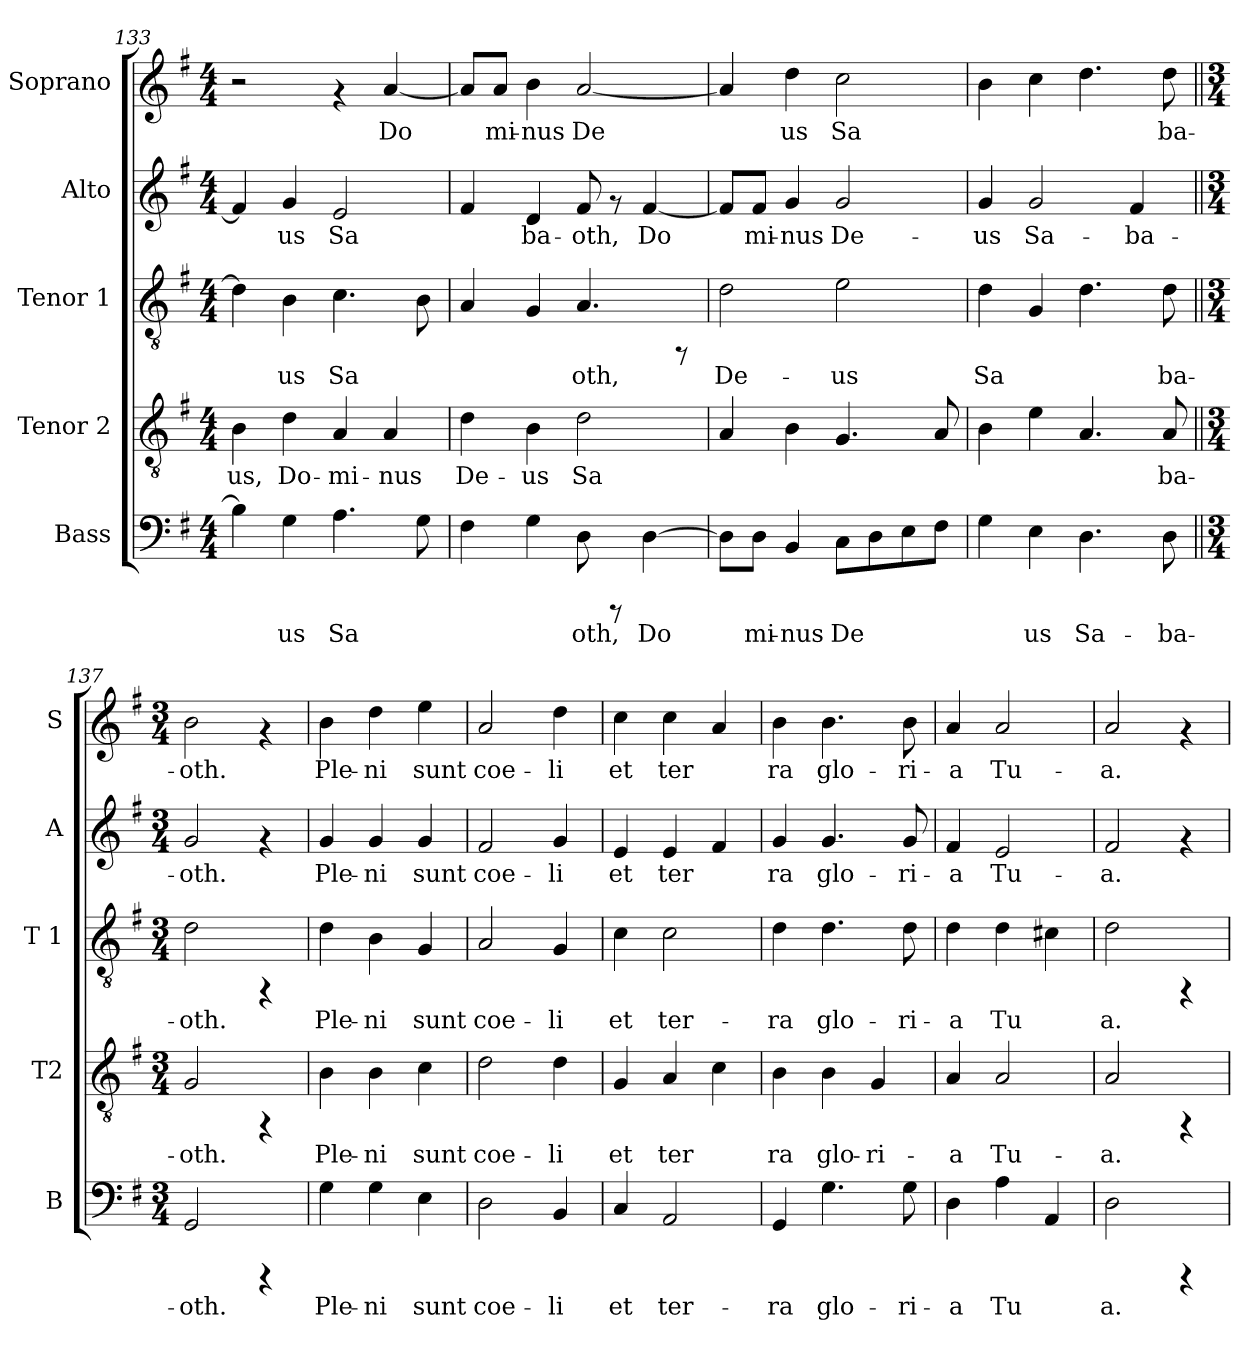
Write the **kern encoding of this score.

**kern	**text	**kern	**text	**kern	**text	**kern	**text	**kern	**text
*part5	*part5	*part4	*part4	*part3	*part3	*part2	*part2	*part1	*part1
*staff5	*staff5	*staff4	*staff4	*staff3	*staff3	*staff2	*staff2	*staff1	*staff1
*I"Bass	*	*I"Tenor 2	*	*I"Tenor 1	*	*I"Alto	*	*I"Soprano	*
*I'B	*	*I'T2	*	*I'T 1	*	*I'A	*	*I'S	*
*clefF4	*	*clefGv2	*	*clefGv2	*	*clefG2	*	*clefG2	*
*k[f#]	*	*k[f#]	*	*k[f#]	*	*k[f#]	*	*k[f#]	*
*G:	*	*G:	*	*G:	*	*G:	*	*G:	*
*M4/4	*	*M4/4	*	*M4/4	*	*M4/4	*	*M4/4	*
=133	=133	=133	=133	=133	=133	=133	=133	=133	=133
!	!LO:LY:b:cj	!	!LO:LY:b:cj	!	!LO:LY:b:cj	!	!LO:LY:b:cj	!	!
4B\]	--	4B\	-us,	4d\]	--	4f#/]	--	2r	.
!	!LO:LY:b:cj	!	!LO:LY:b:cj	!	!LO:LY:b:cj	!	!LO:LY:b:cj	!	!
4G\	-us	4d\	Do-	4B\	-us	4g/	-us	.	.
!	!LO:LY:b:cj	!	!LO:LY:b:cj	!	!LO:LY:b:cj	!	!LO:LY:b:cj	!	!
4.A\	Sa-	4A/	-mi-	4.c\	Sa-	2e/	Sa-	4rf	.
!	!	!	!LO:LY:b:cj	!	!	!	!	!	!LO:LY:b:cj
.	.	4A/	-nus	.	.	.	.	[<4a/	Do-
!	!LO:LY:b:cj	!	!	!	!LO:LY:b:cj	!	!	!	!
8G\	--	.	.	8B\	--	.	.	.	.
=134	=134	=134	=134	=134	=134	=134	=134	=134	=134
!	!LO:LY:b:cj	!	!LO:LY:b:cj	!	!LO:LY:b:cj	!	!LO:LY:b:cj	!	!LO:LY:b:cj
4F#\	--	4d\	De-	4A/	--	4f#/	--	8a/L]	--
!	!	!	!	!	!	!	!	!	!LO:LY:b:cj
.	.	.	.	.	.	.	.	8a/J	-mi-
!	!LO:LY:b:cj	!	!LO:LY:b:cj	!	!LO:LY:b:cj	!	!LO:LY:b:cj	!	!LO:LY:b:cj
4G\	--	4B\	-us	4G/	--	4d/	-ba-	4b\	-nus
!	!LO:LY:b:cj	!	!LO:LY:b:cj	!	!LO:LY:b:cj	!	!LO:LY:b:cj	!	!LO:LY:b:cj
8D\	-oth,	2d\	Sa-	4.A/	-oth,	8f#/	-oth,	[<2a/	De-
8rCCC	.	.	.	.	.	8rf	.	.	.
!	!LO:LY:b:cj	!	!	!	!	!	!LO:LY:b:cj	!	!
[>4D\	Do-	.	.	.	.	[<4f#/	Do-	.	.
.	.	.	.	8rFF	.	.	.	.	.
=135	=135	=135	=135	=135	=135	=135	=135	=135	=135
!	!LO:LY:b:cj	!	!LO:LY:b:cj	!	!LO:LY:b:cj	!	!LO:LY:b:cj	!	!LO:LY:b:cj
8D\L]	--	4A/	--	2d\	De-	8f#/L]	--	4a/]	--
!	!LO:LY:b:cj	!	!	!	!	!	!LO:LY:b:cj	!	!
8D\J	-mi-	.	.	.	.	8f#/J	-mi-	.	.
!	!LO:LY:b:cj	!	!LO:LY:b:cj	!	!	!	!LO:LY:b:cj	!	!LO:LY:b:cj
4BB/	-nus	4B\	--	.	.	4g/	-nus	4dd\	-us
!	!LO:LY:b:cj	!	!LO:LY:b:cj	!	!LO:LY:b:cj	!	!LO:LY:b:cj	!	!LO:LY:b:cj
8C\L	De-	4.G/	--	2e\	-us	2g/	De-	2cc\	Sa-
!	!LO:LY:b:cj	!	!	!	!	!	!	!	!
8D\	--	.	.	.	.	.	.	.	.
!	!LO:LY:b:cj	!	!	!	!	!	!	!	!
8E\	--	.	.	.	.	.	.	.	.
!	!LO:LY:b:cj	!	!LO:LY:b:cj	!	!	!	!	!	!
8F#\J	--	8A/	--	.	.	.	.	.	.
!!LO:PB:g=z
=136	=136	=136	=136	=136	=136	=136	=136	=136	=136
!	!LO:LY:b:cj	!	!LO:LY:b:cj	!	!LO:LY:b:cj	!	!LO:LY:b:cj	!	!LO:LY:b:cj
4G\	--	4B\	--	4d\	Sa-	4g/	-us	4b\	--
!	!LO:LY:b:cj	!	!LO:LY:b:cj	!	!LO:LY:b:cj	!	!LO:LY:b:cj	!	!LO:LY:b:cj
4E\	-us	4e\	--	4G/	--	2g/	Sa-	4cc\	--
!	!LO:LY:b:cj	!	!LO:LY:b:cj	!	!LO:LY:b:cj	!	!	!	!LO:LY:b:cj
4.D\	Sa-	4.A/	--	4.d\	--	.	.	4.dd\	--
!	!	!	!	!	!	!	!LO:LY:b:cj	!	!
.	.	.	.	.	.	4f#/	-ba-	.	.
!	!LO:LY:b:cj	!	!LO:LY:b:cj	!	!LO:LY:b:cj	!	!	!	!LO:LY:b:cj
8D\	-ba-	8A/	-ba-	8d\	-ba-	.	.	8dd\	-ba-
=137||	=137||	=137||	=137||	=137||	=137||	=137||	=137||	=137||	=137||
*M3/4	*	*M3/4	*	*M3/4	*	*M3/4	*	*M3/4	*
!	!LO:LY:b:cj	!	!LO:LY:b:cj	!	!LO:LY:b:cj	!	!LO:LY:b:cj	!	!LO:LY:b:cj
2GG/	-oth.	2G/	-oth.	2d\	-oth.	2g/	-oth.	2b\	-oth.
4rCCC	.	4rFF	.	4rFF	.	4rf	.	4rf	.
=138	=138	=138	=138	=138	=138	=138	=138	=138	=138
!	!LO:LY:b:cj	!	!LO:LY:b:cj	!	!LO:LY:b:cj	!	!LO:LY:b:cj	!	!LO:LY:b:cj
4G\	Ple-	4B\	Ple-	4d\	Ple-	4g/	Ple-	4b\	Ple-
!	!LO:LY:b:cj	!	!LO:LY:b:cj	!	!LO:LY:b:cj	!	!LO:LY:b:cj	!	!LO:LY:b:cj
4G\	-ni	4B\	-ni	4B\	-ni	4g/	-ni	4dd\	-ni
!	!LO:LY:b:cj	!	!LO:LY:b:cj	!	!LO:LY:b:cj	!	!LO:LY:b:cj	!	!LO:LY:b:cj
4E\	sunt	4c\	sunt	4G/	sunt	4g/	sunt	4ee\	sunt
=139	=139	=139	=139	=139	=139	=139	=139	=139	=139
!	!LO:LY:b:cj	!	!LO:LY:b:cj	!	!LO:LY:b:cj	!	!LO:LY:b:cj	!	!LO:LY:b:cj
2D\	coe-	2d\	coe-	2A/	coe-	2f#/	coe-	2a/	coe-
!	!LO:LY:b:cj	!	!LO:LY:b:cj	!	!LO:LY:b:cj	!	!LO:LY:b:cj	!	!LO:LY:b:cj
4BB/	-li	4d\	-li	4G/	-li	4g/	-li	4dd\	-li
=140	=140	=140	=140	=140	=140	=140	=140	=140	=140
!	!LO:LY:b:cj	!	!LO:LY:b:cj	!	!LO:LY:b:cj	!	!LO:LY:b:cj	!	!LO:LY:b:cj
4C/	et	4G/	et	4c\	et	4e/	et	4cc\	et
!	!LO:LY:b:cj	!	!LO:LY:b:cj	!	!LO:LY:b:cj	!	!LO:LY:b:cj	!	!LO:LY:b:cj
2AA/	ter-	4A/	ter-	2c\	ter-	4e/	ter-	4cc\	ter-
!	!	!	!LO:LY:b:cj	!	!	!	!LO:LY:b:cj	!	!LO:LY:b:cj
.	.	4c\	--	.	.	4f#/	--	4a/	--
=141	=141	=141	=141	=141	=141	=141	=141	=141	=141
!	!LO:LY:b:cj	!	!LO:LY:b:cj	!	!LO:LY:b:cj	!	!LO:LY:b:cj	!	!LO:LY:b:cj
4GG/	-ra	4B\	-ra	4d\	-ra	4g/	-ra	4b\	-ra
!	!LO:LY:b:cj	!	!LO:LY:b:cj	!	!LO:LY:b:cj	!	!LO:LY:b:cj	!	!LO:LY:b:cj
4.G\	glo-	4B\	glo-	4.d\	glo-	4.g/	glo-	4.b\	glo-
!	!	!	!LO:LY:b:cj	!	!	!	!	!	!
.	.	4G/	-ri-	.	.	.	.	.	.
!	!LO:LY:b:cj	!	!	!	!LO:LY:b:cj	!	!LO:LY:b:cj	!	!LO:LY:b:cj
8G\	-ri-	.	.	8d\	-ri-	8g/	-ri-	8b\	-ri-
!!LO:LB:g=z
=142	=142	=142	=142	=142	=142	=142	=142	=142	=142
!	!LO:LY:b:cj	!	!LO:LY:b:cj	!	!LO:LY:b:cj	!	!LO:LY:b:cj	!	!LO:LY:b:cj
4D\	-a	4A/	-a	4d\	-a	4f#/	-a	4a/	-a
!	!LO:LY:b:cj	!	!LO:LY:b:cj	!	!LO:LY:b:cj	!	!LO:LY:b:cj	!	!LO:LY:b:cj
4A\	Tu-	2A/	Tu-	4d\	Tu-	2e/	Tu-	2a/	Tu-
!	!LO:LY:b:cj	!	!	!	!LO:LY:b:cj	!	!	!	!
4AA/	--	.	.	4c#X\	--	.	.	.	.
=143	=143	=143	=143	=143	=143	=143	=143	=143	=143
!	!LO:LY:b:cj	!	!LO:LY:b:cj	!	!LO:LY:b:cj	!	!LO:LY:b:cj	!	!LO:LY:b:cj
2D\	-a.	2A/	-a.	2d\	-a.	2f#/	-a.	2a/	-a.
4rCCC	.	4rFF	.	4rFF	.	4rf	.	4rf	.
=	=	=	=	=	=	=	=	=	=
*-	*-	*-	*-	*-	*-	*-	*-	*-	*-
